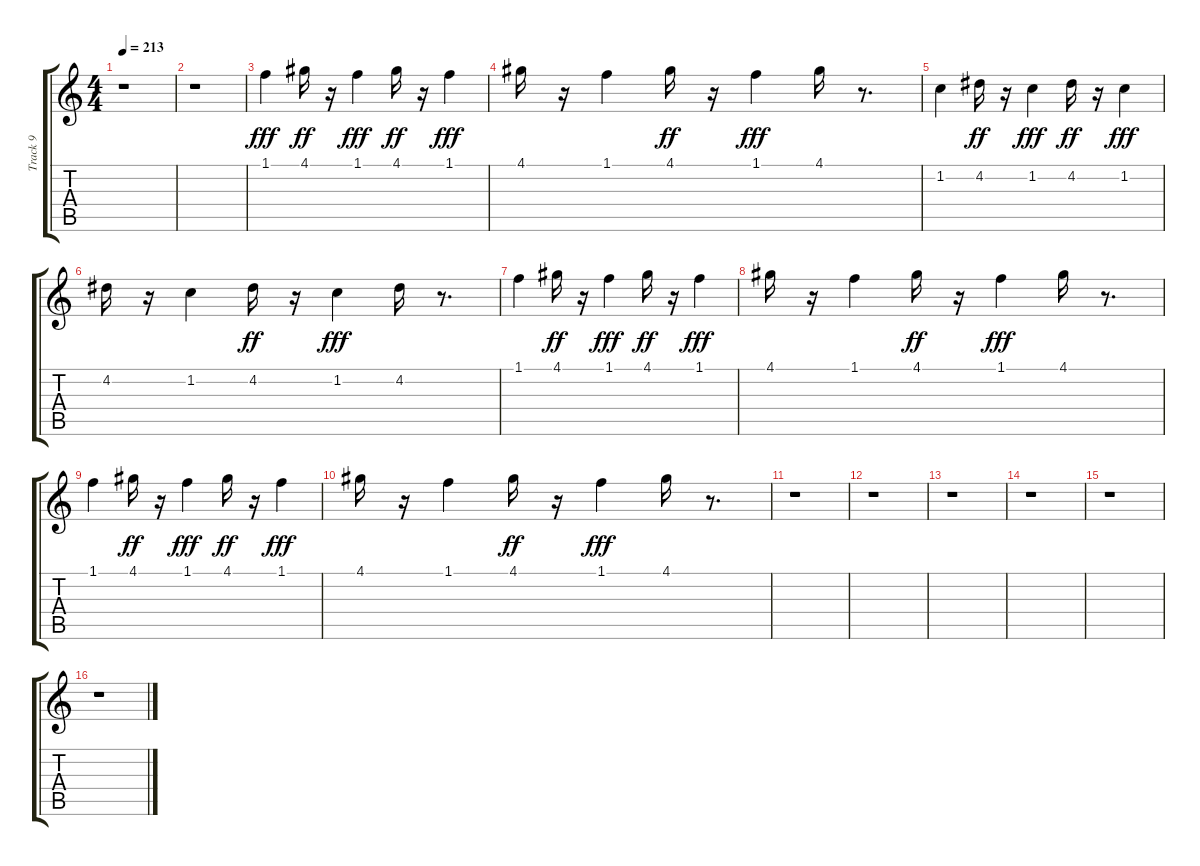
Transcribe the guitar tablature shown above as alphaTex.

\track ("Track 9" "Track 9") {instrument overdrivenguitar}
\staff {score tabs}
\tuning (E4 B3 G3 D3 A2 E2) {hide}
\ts (4 4)
\tempo 213
\clef g2
\ks c
r.1{dy f} |
r.1 |
1.1.4{dy fff} 4.1.16{dy ff} r.16 1.1.4{dy fff} 4.1.16{dy ff} r.16 1.1.4{dy fff} |
4.1.16 r.16 1.1.4 4.1.16{dy ff} r.16 1.1.4{dy fff} 4.1.16 r.8{d} |
1.2.4 4.2.16{dy ff} r.16 1.2.4{dy fff} 4.2.16{dy ff} r.16 1.2.4{dy fff} |
4.2.16 r.16 1.2.4 4.2.16{dy ff} r.16 1.2.4{dy fff} 4.2.16 r.8{d} |
1.1.4 4.1.16{dy ff} r.16 1.1.4{dy fff} 4.1.16{dy ff} r.16 1.1.4{dy fff} |
4.1.16 r.16 1.1.4 4.1.16{dy ff} r.16 1.1.4{dy fff} 4.1.16 r.8{d} |
1.1.4 4.1.16{dy ff} r.16 1.1.4{dy fff} 4.1.16{dy ff} r.16 1.1.4{dy fff} |
4.1.16 r.16 1.1.4 4.1.16{dy ff} r.16 1.1.4{dy fff} 4.1.16 r.8{d} |
r.1 |
r.1 |
r.1 |
r.1 |
r.1 |
r.1
